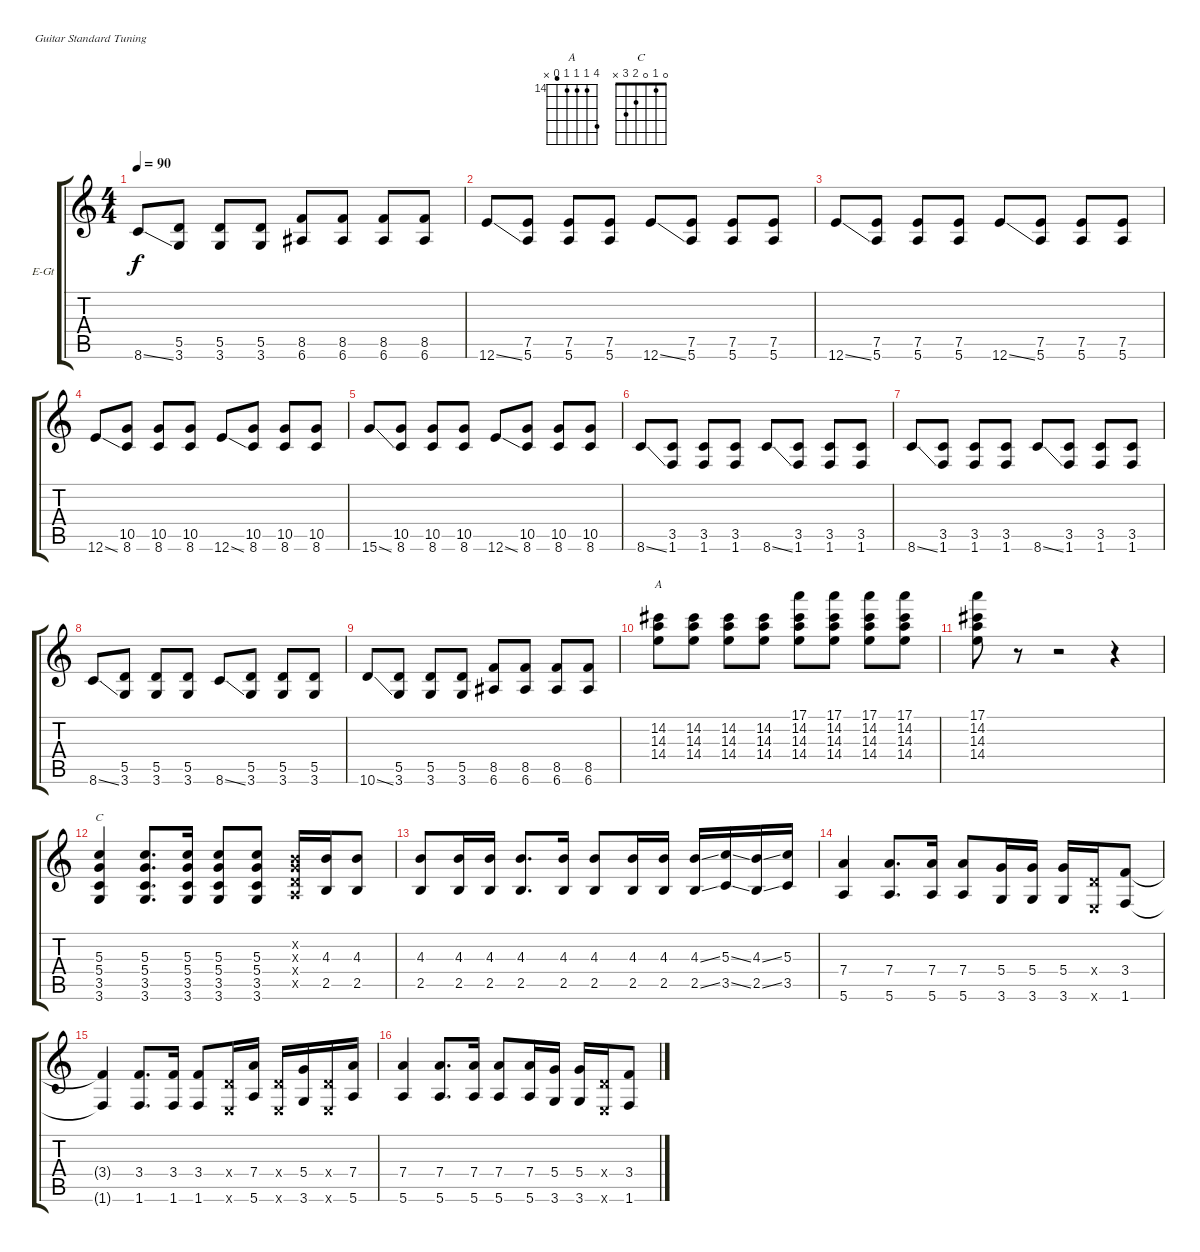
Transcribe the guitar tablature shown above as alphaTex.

\bracketExtendMode groupsimilarinstruments
\firstSystemTrackNameOrientation horizontal
\otherSystemsTrackNameOrientation horizontal
\track ("Graham (Disto. Guitar)" "E-Gt") {instrument distortionguitar}
\staff {score tabs}
\tuning (E4 B3 G3 D3 A2 E2)
\chord ("A" 17 14 14 14 13 x) {firstfret 14}
\chord ("C" 0 1 0 2 3 x)
\ts (4 4)
\tempo 90
\clef g2
\ks c
8.6{ss}.8{dy f} (5.5 3.6).8 (5.5 3.6).8 (5.5 3.6).8 (8.5 6.6).8 (8.5 6.6).8 (8.5 6.6).8 (8.5 6.6).8 |
12.6{ss}.8 (7.5 5.6).8 (7.5 5.6).8 (7.5 5.6).8 12.6{ss}.8 (7.5 5.6).8 (7.5 5.6).8 (7.5 5.6).8 |
12.6{ss}.8 (7.5 5.6).8 (7.5 5.6).8 (7.5 5.6).8 12.6{ss}.8 (7.5 5.6).8 (7.5 5.6).8 (7.5 5.6).8 |
12.6{ss}.8 (10.5 8.6).8 (10.5 8.6).8 (10.5 8.6).8 12.6{ss}.8 (10.5 8.6).8 (10.5 8.6).8 (10.5 8.6).8 |
15.6{ss}.8 (10.5 8.6).8 (10.5 8.6).8 (10.5 8.6).8 12.6{ss}.8 (10.5 8.6).8 (10.5 8.6).8 (10.5 8.6).8 |
8.6{ss}.8 (3.5 1.6).8 (3.5 1.6).8 (3.5 1.6).8 8.6{ss}.8 (3.5 1.6).8 (3.5 1.6).8 (3.5 1.6).8 |
8.6{ss}.8 (3.5 1.6).8 (3.5 1.6).8 (3.5 1.6).8 8.6{ss}.8 (3.5 1.6).8 (3.5 1.6).8 (3.5 1.6).8 |
8.6{ss}.8 (5.5 3.6).8 (5.5 3.6).8 (5.5 3.6).8 8.6{ss}.8 (5.5 3.6).8 (5.5 3.6).8 (5.5 3.6).8 |
10.6{ss}.8 (5.5 3.6).8 (5.5 3.6).8 (5.5 3.6).8 (8.5 6.6).8 (8.5 6.6).8 (8.5 6.6).8 (8.5 6.6).8 |
(14.2 14.3 14.4).8{ch "A"} (14.2 14.3 14.4).8 (14.2 14.3 14.4).8 (14.2 14.3 14.4).8 (17.1 14.2 14.3 14.4).8 (17.1 14.2 14.3 14.4).8 (17.1 14.2 14.3 14.4).8 (17.1 14.2 14.3 14.4).8 |
(17.1 14.2 14.3 14.4).8 r.8 r.2 r.4 |
(5.3 5.4 3.5 3.6).4{ch "C"} (5.3 5.4 3.5 3.6).8{d} (5.3 5.4 3.5 3.6).16 (5.3 5.4 3.5 3.6).8 (5.3 5.4 3.5 3.6).8 (0.2{x} 0.3{x} 0.4{x} 0.5{x}).16 (4.3 2.5).16 (4.3 2.5).8 |
(4.3 2.5).8 (4.3 2.5).16 (4.3 2.5).16 (4.3 2.5).8{d} (4.3 2.5).16 (4.3 2.5).8 (4.3 2.5).16 (4.3 2.5).16 (4.3{ss} 2.5{ss}).16 (5.3{ss} 3.5{ss}).16 (4.3{ss} 2.5{ss}).16 (5.3 3.5).16 |
(7.4 5.6).4 (7.4 5.6).8{d} (7.4 5.6).16 (7.4 5.6).8 (5.4 3.6).16 (5.4 3.6).16 (5.4 3.6).16 (0.4{x} 0.6{x}).16 (3.4 1.6).8 |
(3.4{t} 1.6{t}).4 (3.4 1.6).8{d} (3.4 1.6).16 (3.4 1.6).8 (0.4{x} 0.6{x}).16 (7.4 5.6).16 (0.4{x} 0.6{x}).16 (5.4 3.6).16 (0.4{x} 0.6{x}).16 (7.4 5.6).16 |
(7.4 5.6).4 (7.4 5.6).8{d} (7.4 5.6).16 (7.4 5.6).8 (7.4 5.6).16 (5.4 3.6).16 (5.4 3.6).16 (0.4{x} 0.6{x}).16 (3.4 1.6).8
